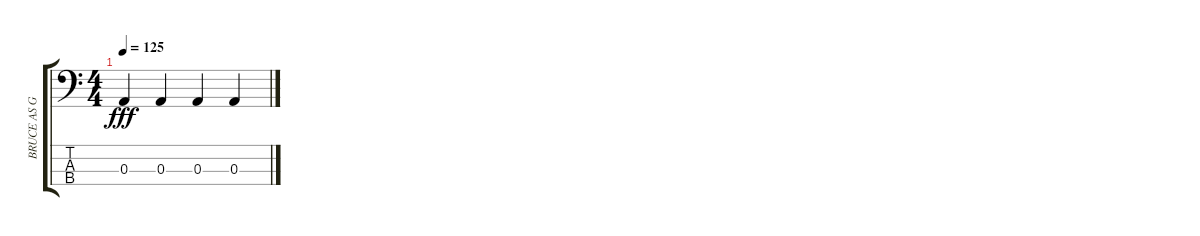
\track ("BRUCE AS GENE" "BRUCE AS G") {instrument electricbassfinger}
\staff {score tabs}
\tuning (G2 D2 A1 E1) {hide}
\ts (4 4)
\tempo 125
\clef f4
\ks c
0.3.4{dy fff} 0.3.4 0.3.4 0.3.4
